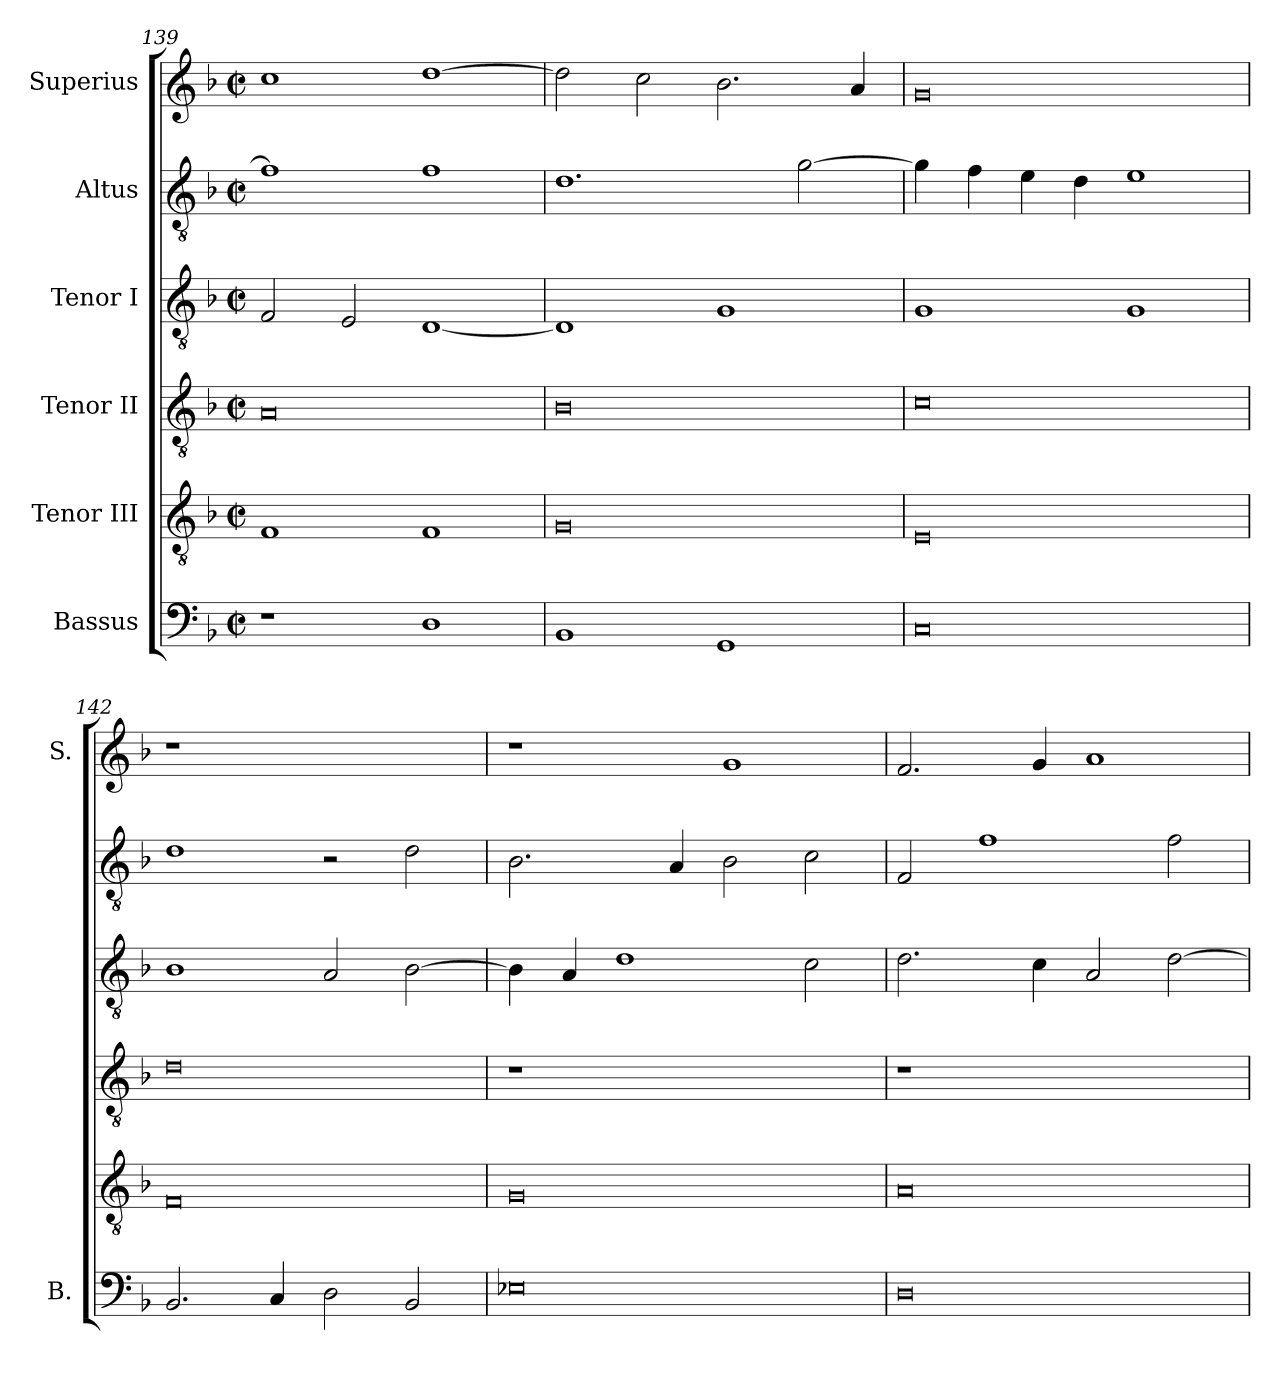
**kern	**kern	**kern	**kern	**kern	**kern
*part6	*part5	*part4	*part3	*part2	*part1
*staff6	*staff5	*staff4	*staff3	*staff2	*staff1
*I"Bassus	*I"Tenor III	*I"Tenor II	*I"Tenor I	*I"Altus	*I"Superius
*I'B.	*	*	*	*	*I'S.
!!LO:LB:g=z
*clefF4	*clefGv2	*clefGv2	*clefGv2	*clefGv2	*clefG2
*	*ITrd7c12	*ITrd7c12	*ITrd7c12	*ITrd7c12	*
*k[b-]	*k[b-]	*k[b-]	*k[b-]	*k[b-]	*k[b-]
*F:	*F:	*F:	*F:	*F:	*F:
*M2/2	*M2/2	*M2/2	*M2/2	*M2/2	*M2/2
*met(c|)	*met(c|)	*met(c|)	*met(c|)	*met(c|)	*met(c|)
=139	=139	=139	=139	=139	=139
1r	1FFi	0AAi	2FFi/	1Fi]	1cci
.	.	.	2EEi/	.	.
1Di	1FFi	.	[<1DDi	1Fi	[>1ddi
=140	=140	=140	=140	=140	=140
1BB-i	0GGi	0BB-i	1DDi]	1.Di	2ddi\]
.	.	.	.	.	2cci\
1GGi	.	.	1GGi	.	2.b-i\
.	.	.	.	[>2Gi\	.
.	.	.	.	.	4ai/
=141	=141	=141	=141	=141	=141
0Ci	0EEi	0Ci	1GGi	4Gi\]	0gi
.	.	.	.	4Fi\	.
.	.	.	.	4Ei\	.
.	.	.	.	4Di\	.
.	.	.	1GGi	1Ei	.
=142	=142	=142	=142	=142	=142
!	!	!	!	!	!LO:N:vis=1
2.BB-i/	0FFi	0Di	1BB-i	1Di	1r
4Ci/	.	.	.	.	.
2Di\	.	.	2AAi/	2r	1ryy
2BB-i/	.	.	[>2BB-i\	2Di\	.
=143	=143	=143	=143	=143	=143
!	!	!LO:N:vis=1	!	!	!
0E-Xi	0GGi	1r	4BB-i\]	2.BB-i\	1r
.	.	.	4AAi/	.	.
.	.	.	1Di	.	.
.	.	.	.	4AAi/	.
.	.	1ryy	.	2BB-i\	1gi
.	.	.	2Ci\	2Ci\	.
!!LO:PB:g=z
=144	=144	=144	=144	=144	=144
!	!	!LO:N:vis=1	!	!	!
0Di	0AAi	1r	2.Di\	2FFi/	2.fi/
.	.	.	.	1Fi	.
.	.	.	4Ci\	.	4gi/
.	.	1ryy	2AAi/	.	1ai
.	.	.	[>2Di\	2Fi\	.
=	=	=	=	=	=
*-	*-	*-	*-	*-	*-
